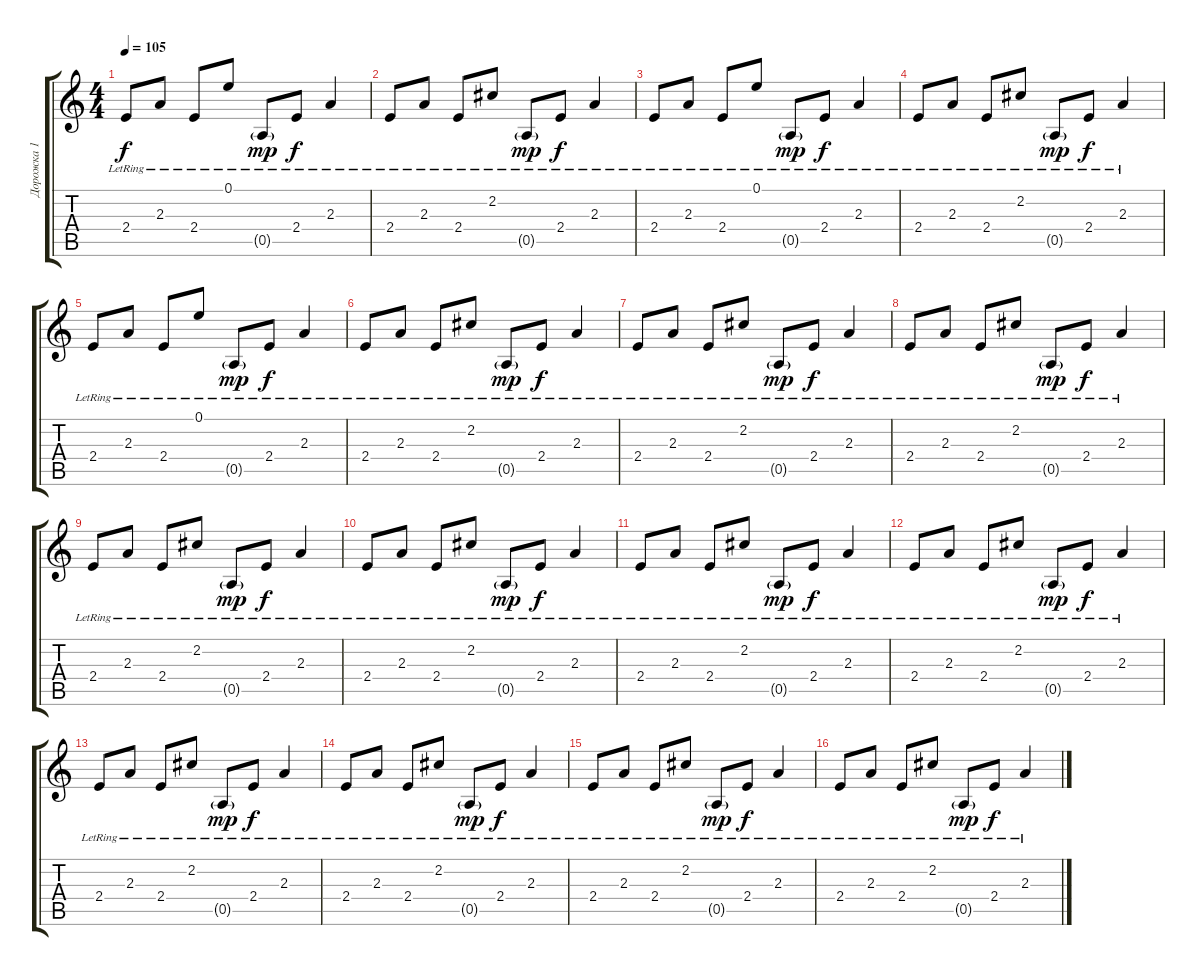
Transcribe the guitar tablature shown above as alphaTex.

\track ("Дорожка 1" "Дорожка 1") {instrument acousticguitarnylon}
\staff {score tabs}
\tuning (E4 B3 G3 D3 A2 E2) {hide}
\ts (4 4)
\tempo 105
\clef g2
\ks c
2.4{lr}.8{dy f} 2.3{lr}.8 2.4{lr}.8 0.1{lr}.8 0.5{g lr}.8{dy mp} 2.4{lr}.8{dy f} 2.3{lr}.4 |
2.4{lr}.8 2.3{lr}.8 2.4{lr}.8 2.2{lr}.8 0.5{g lr}.8{dy mp} 2.4{lr}.8{dy f} 2.3{lr}.4 |
2.4{lr}.8 2.3{lr}.8 2.4{lr}.8 0.1{lr}.8 0.5{g lr}.8{dy mp} 2.4{lr}.8{dy f} 2.3{lr}.4 |
2.4{lr}.8 2.3{lr}.8 2.4{lr}.8 2.2{lr}.8 0.5{g lr}.8{dy mp} 2.4{lr}.8{dy f} 2.3{lr}.4 |
2.4{lr}.8 2.3{lr}.8 2.4{lr}.8 0.1{lr}.8 0.5{g lr}.8{dy mp} 2.4{lr}.8{dy f} 2.3{lr}.4 |
2.4{lr}.8 2.3{lr}.8 2.4{lr}.8 2.2{lr}.8 0.5{g lr}.8{dy mp} 2.4{lr}.8{dy f} 2.3{lr}.4 |
2.4{lr}.8 2.3{lr}.8 2.4{lr}.8 2.2{lr}.8 0.5{g lr}.8{dy mp} 2.4{lr}.8{dy f} 2.3{lr}.4 |
2.4{lr}.8 2.3{lr}.8 2.4{lr}.8 2.2{lr}.8 0.5{g lr}.8{dy mp} 2.4{lr}.8{dy f} 2.3{lr}.4 |
2.4{lr}.8 2.3{lr}.8 2.4{lr}.8 2.2{lr}.8 0.5{g lr}.8{dy mp} 2.4{lr}.8{dy f} 2.3{lr}.4 |
2.4{lr}.8 2.3{lr}.8 2.4{lr}.8 2.2{lr}.8 0.5{g lr}.8{dy mp} 2.4{lr}.8{dy f} 2.3{lr}.4 |
2.4{lr}.8 2.3{lr}.8 2.4{lr}.8 2.2{lr}.8 0.5{g lr}.8{dy mp} 2.4{lr}.8{dy f} 2.3{lr}.4 |
2.4{lr}.8 2.3{lr}.8 2.4{lr}.8 2.2{lr}.8 0.5{g lr}.8{dy mp} 2.4{lr}.8{dy f} 2.3{lr}.4 |
2.4{lr}.8 2.3{lr}.8 2.4{lr}.8 2.2{lr}.8 0.5{g lr}.8{dy mp} 2.4{lr}.8{dy f} 2.3{lr}.4 |
2.4{lr}.8 2.3{lr}.8 2.4{lr}.8 2.2{lr}.8 0.5{g lr}.8{dy mp} 2.4{lr}.8{dy f} 2.3{lr}.4 |
2.4{lr}.8 2.3{lr}.8 2.4{lr}.8 2.2{lr}.8 0.5{g lr}.8{dy mp} 2.4{lr}.8{dy f} 2.3{lr}.4 |
2.4{lr}.8 2.3{lr}.8 2.4{lr}.8 2.2{lr}.8 0.5{g lr}.8{dy mp} 2.4{lr}.8{dy f} 2.3{lr}.4
